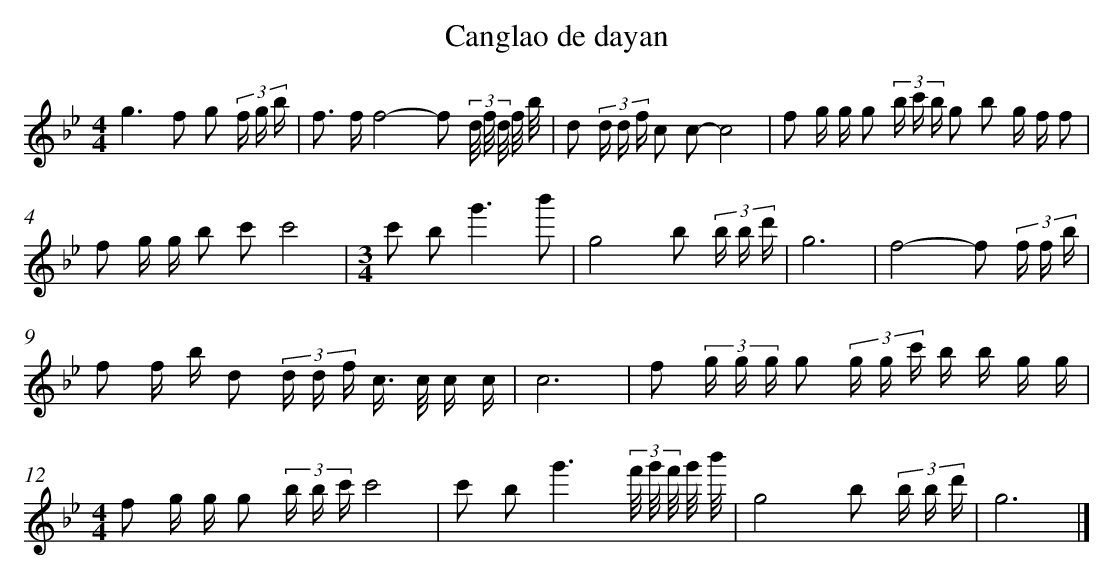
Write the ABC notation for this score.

X:1
T: Canglao de dayan
L: 1/16
M: 4/4
K: Bb
g4>f4 g2 (3f g b [I:setbarnb 1]|
f2> f2f8-f2 (3d/ f/ d/ f/ b/ |
d2 (3d d f c2 c2-c8 |
f2 g g g2 (3b c' b g2 b2 g f f2 |
f2 g g b2 c'2c'8 |
[M:3/4]c'2 b4<g'4b'2 |
g8b2 (3b b d' |
g12 |
f8-f2 (3f f b |
f2 f b d2 (3d d f c> c c c |
c12 |
f2 (3g g g g2 (3g g c' b b g g |
[M:4/4]f2 g g g2 (3b b c'c'8 |
c'2 b4<g'4(3f'/ g'/ f'/ g'/ b'/ |
g8b2 (3b b d' |
g12 |]
